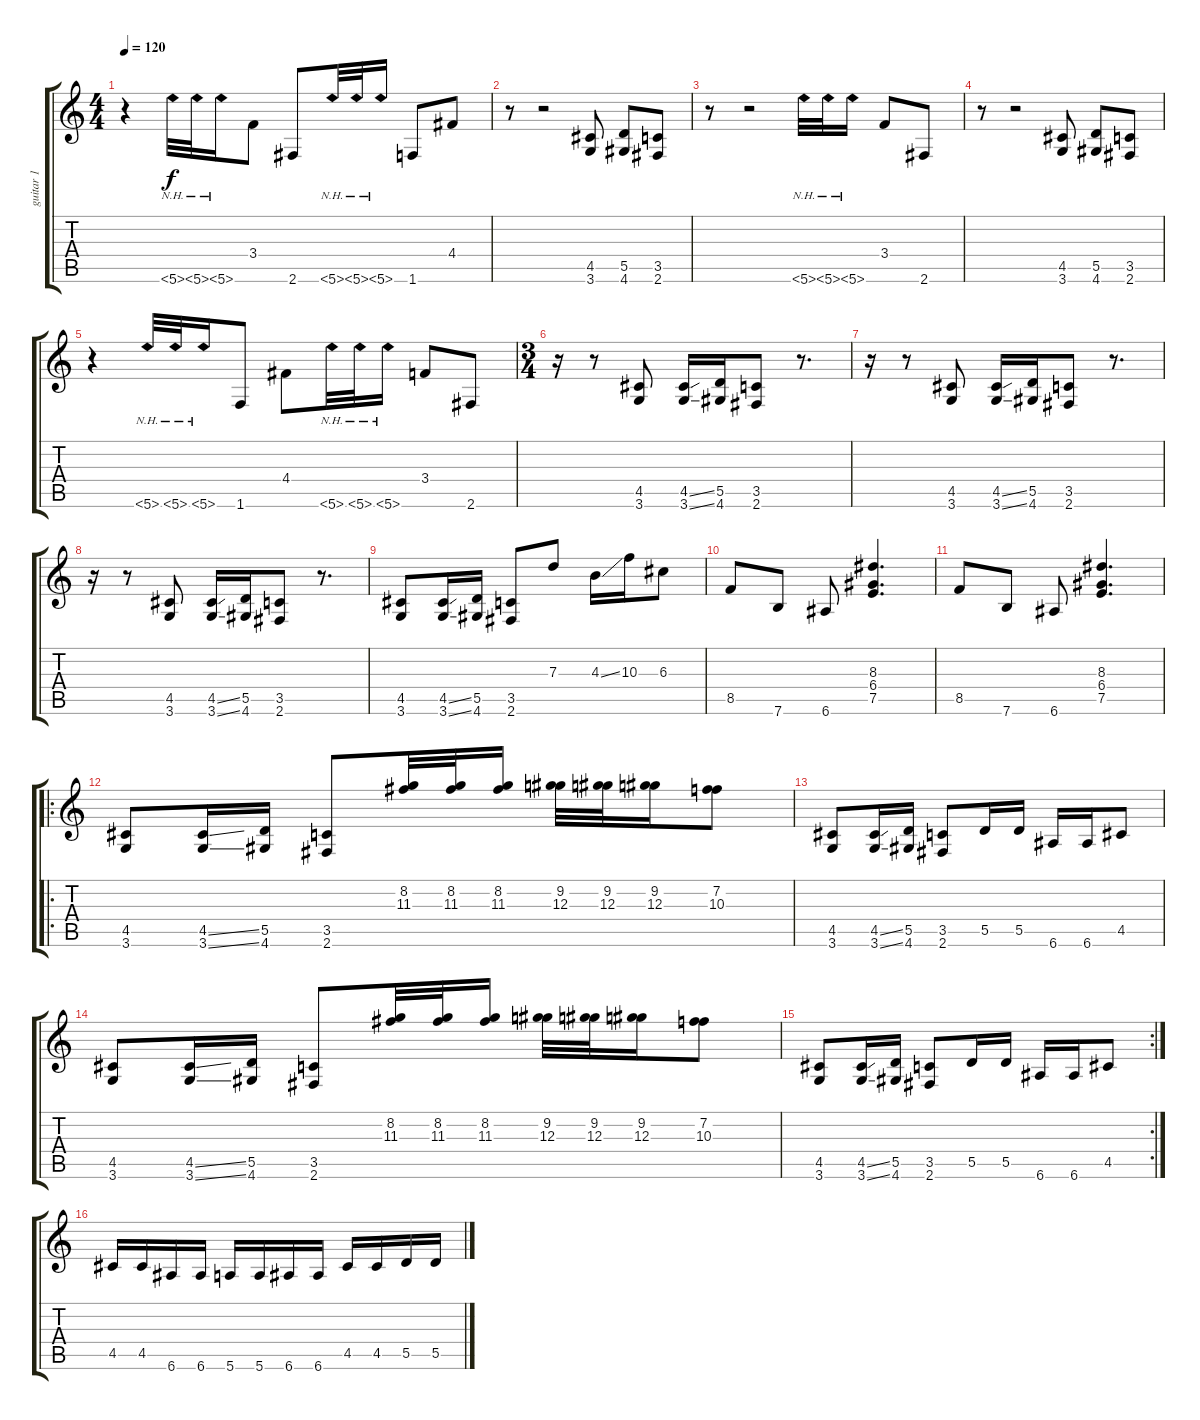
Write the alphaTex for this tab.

\track ("guitar 1" "guitar 1") {instrument overdrivenguitar}
\staff {score tabs}
\tuning (E4 B3 G3 D3 A2 E2) {hide}
\ts (4 4)
\tempo 120
\clef g2
\ks c
r.4{dy f} 5.6{nh}.32 5.6{nh}.32 5.6{nh}.16 3.4.8 2.6.8 5.6{nh}.32 5.6{nh}.32 5.6{nh}.16 1.6.8 4.4.8 |
r.8 r.2 (4.5 3.6).8 (5.5 4.6).8 (3.5 2.6).8 |
r.8 r.2 5.6{nh}.32 5.6{nh}.32 5.6{nh}.16 3.4.8 2.6.8 |
r.8 r.2 (4.5 3.6).8 (5.5 4.6).8 (3.5 2.6).8 |
r.4 5.6{nh}.32 5.6{nh}.32 5.6{nh}.16 1.6.8 4.4.8 5.6{nh}.32 5.6{nh}.32 5.6{nh}.16 3.4.8 2.6.8 |
\ts (3 4)
r.16 r.8 (4.5 3.6).8 (4.5{ss} 3.6{ss}).16 (5.5 4.6).16 (3.5 2.6).8 r.8{d} |
r.16 r.8 (4.5 3.6).8 (4.5{ss} 3.6{ss}).16 (5.5 4.6).16 (3.5 2.6).8 r.8{d} |
r.16 r.8 (4.5 3.6).8 (4.5{ss} 3.6{ss}).16 (5.5 4.6).16 (3.5 2.6).8 r.8{d} |
(4.5 3.6).8 (4.5{ss} 3.6{ss}).16 (5.5 4.6).16 (3.5 2.6).8 7.3.8 4.3{ss}.16 10.3.16 6.3.8 |
8.5.8 7.6.8 6.6.8 (8.3 6.4 7.5).4{d} |
8.5.8 7.6.8 6.6.8 (8.3 6.4 7.5).4{d} |
\ro
(4.5 3.6).8 (4.5{ss} 3.6{ss}).16 (5.5 4.6).16 (3.5 2.6).8 (8.2 11.3).32 (8.2 11.3).32 (8.2 11.3).16 (9.2 12.3).32 (9.2 12.3).32 (9.2 12.3).16 (7.2 10.3).8 |
(4.5 3.6).8 (4.5{ss} 3.6{ss}).16 (5.5 4.6).16 (3.5 2.6).8 5.5.16 5.5.16 6.6.16 6.6.16 4.5.8 |
(4.5 3.6).8 (4.5{ss} 3.6{ss}).16 (5.5 4.6).16 (3.5 2.6).8 (8.2 11.3).32 (8.2 11.3).32 (8.2 11.3).16 (9.2 12.3).32 (9.2 12.3).32 (9.2 12.3).16 (7.2 10.3).8 |
\rc 2
(4.5 3.6).8 (4.5{ss} 3.6{ss}).16 (5.5 4.6).16 (3.5 2.6).8 5.5.16 5.5.16 6.6.16 6.6.16 4.5.8 |
4.5.16 4.5.16 6.6.16 6.6.16 5.6.16 5.6.16 6.6.16 6.6.16 4.5.16 4.5.16 5.5.16 5.5.16
